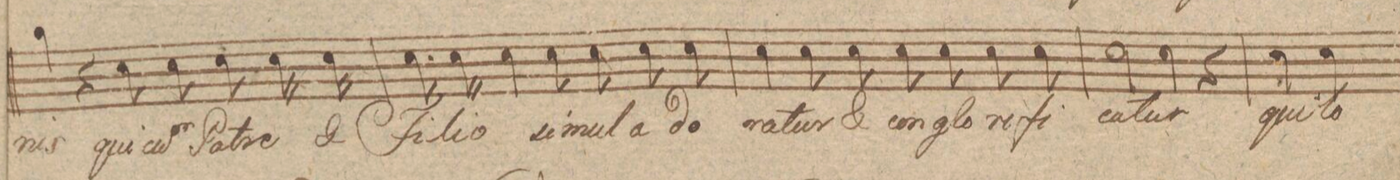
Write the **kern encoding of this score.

**kern	**text	**dynam
*I"Tenore	*	*
*clefC4	*	*
*k[c#f#d#g#]	*	*
*met(c)	*	*
*M4/4	*	*
4f#\	-nis	.
4r	.	.
8B\	qui	.
8B\	cum	.
8B\	Pat-	.
16B\	-re	.
16B\	et	.
=149	=149	=149
8.B\	Fi-	.
16B\	-li-	.
4B\	-o	.
8B\	si-	.
8B\	-mu-	.
8B\	-l a-	.
8B\	-do-	.
=150	=150	=150
4B\	-ra-	.
8B\	-tur	.
8B\	et	.
8B\	con-	.
8B\	-glo-	.
8B\	-ri-	.
8B\	-fi-	.
=151	=151	=151
2B\	-ca-	.
4B\	-tur	.
4r	.	.
=152	=152	=152
4B\	qui	.
4B\	lo-	.
*-	*-	*-
